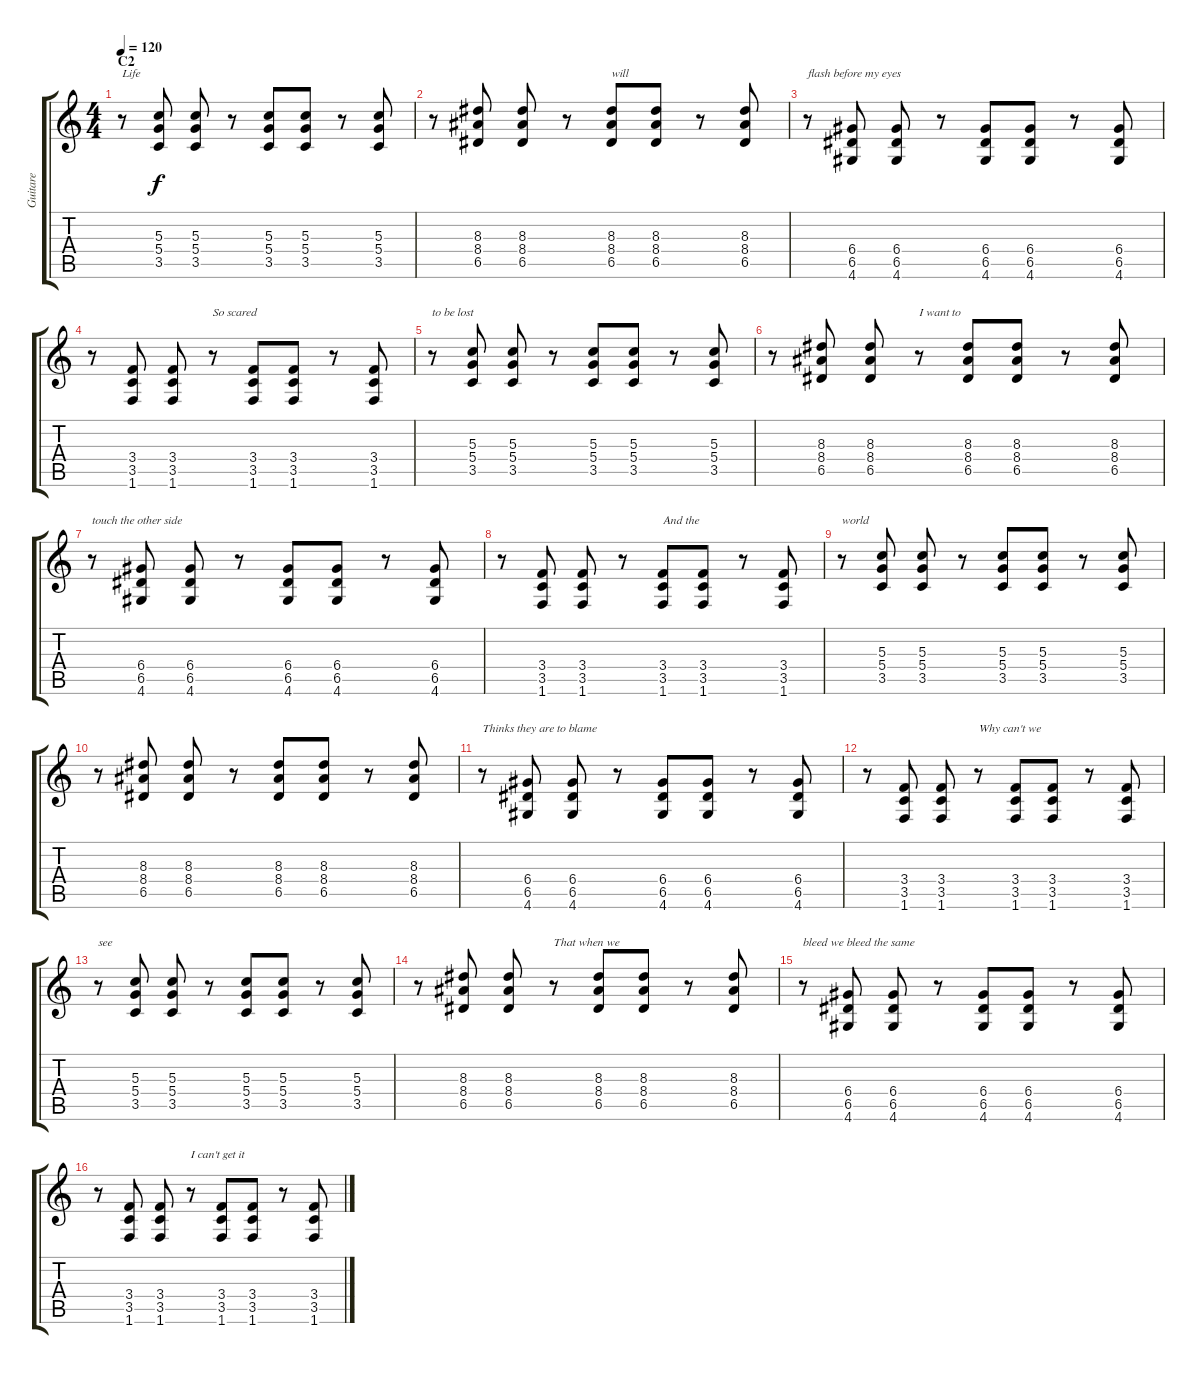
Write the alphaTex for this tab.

\track ("Guitare" "Guitare") {instrument distortionguitar}
\staff {score tabs}
\tuning (E4 B3 G3 D3 A2 E2) {hide}
\ts (4 4)
\section ("" "C2")
\tempo 120
\clef g2
\ks c
r.8{txt "Life" dy f} (5.3 5.4 3.5).8 (5.3 5.4 3.5).8 r.8 (5.3 5.4 3.5).8 (5.3 5.4 3.5).8 r.8 (5.3 5.4 3.5).8 |
r.8 (8.3 8.4 6.5).8 (8.3 8.4 6.5).8 r.8 (8.3 8.4 6.5).8{txt "will"} (8.3 8.4 6.5).8 r.8 (8.3 8.4 6.5).8 |
r.8{txt "flash before my eyes"} (6.4 6.5 4.6).8 (6.4 6.5 4.6).8 r.8 (6.4 6.5 4.6).8 (6.4 6.5 4.6).8 r.8 (6.4 6.5 4.6).8 |
r.8 (3.4 3.5 1.6).8 (3.4 3.5 1.6).8 r.8{txt "So scared"} (3.4 3.5 1.6).8 (3.4 3.5 1.6).8 r.8 (3.4 3.5 1.6).8 |
r.8{txt "to be lost"} (5.3 5.4 3.5).8 (5.3 5.4 3.5).8 r.8 (5.3 5.4 3.5).8 (5.3 5.4 3.5).8 r.8 (5.3 5.4 3.5).8 |
r.8 (8.3 8.4 6.5).8 (8.3 8.4 6.5).8 r.8{txt "I want to"} (8.3 8.4 6.5).8 (8.3 8.4 6.5).8 r.8 (8.3 8.4 6.5).8 |
r.8{txt "touch the other side"} (6.4 6.5 4.6).8 (6.4 6.5 4.6).8 r.8 (6.4 6.5 4.6).8 (6.4 6.5 4.6).8 r.8 (6.4 6.5 4.6).8 |
r.8 (3.4 3.5 1.6).8 (3.4 3.5 1.6).8 r.8 (3.4 3.5 1.6).8{txt "And the "} (3.4 3.5 1.6).8 r.8 (3.4 3.5 1.6).8 |
r.8{txt "world"} (5.3 5.4 3.5).8 (5.3 5.4 3.5).8 r.8 (5.3 5.4 3.5).8 (5.3 5.4 3.5).8 r.8 (5.3 5.4 3.5).8 |
r.8 (8.3 8.4 6.5).8 (8.3 8.4 6.5).8 r.8 (8.3 8.4 6.5).8 (8.3 8.4 6.5).8 r.8 (8.3 8.4 6.5).8 |
r.8{txt "Thinks they are to blame"} (6.4 6.5 4.6).8 (6.4 6.5 4.6).8 r.8 (6.4 6.5 4.6).8 (6.4 6.5 4.6).8 r.8 (6.4 6.5 4.6).8 |
r.8 (3.4 3.5 1.6).8 (3.4 3.5 1.6).8 r.8{txt "Why can't we "} (3.4 3.5 1.6).8 (3.4 3.5 1.6).8 r.8 (3.4 3.5 1.6).8 |
r.8{txt "see"} (5.3 5.4 3.5).8 (5.3 5.4 3.5).8 r.8 (5.3 5.4 3.5).8 (5.3 5.4 3.5).8 r.8 (5.3 5.4 3.5).8 |
r.8 (8.3 8.4 6.5).8 (8.3 8.4 6.5).8 r.8{txt "That when we "} (8.3 8.4 6.5).8 (8.3 8.4 6.5).8 r.8 (8.3 8.4 6.5).8 |
r.8{txt "bleed we bleed the same"} (6.4 6.5 4.6).8 (6.4 6.5 4.6).8 r.8 (6.4 6.5 4.6).8 (6.4 6.5 4.6).8 r.8 (6.4 6.5 4.6).8 |
r.8 (3.4 3.5 1.6).8 (3.4 3.5 1.6).8 r.8{txt "I can't get it "} (3.4 3.5 1.6).8 (3.4 3.5 1.6).8 r.8 (3.4 3.5 1.6).8
